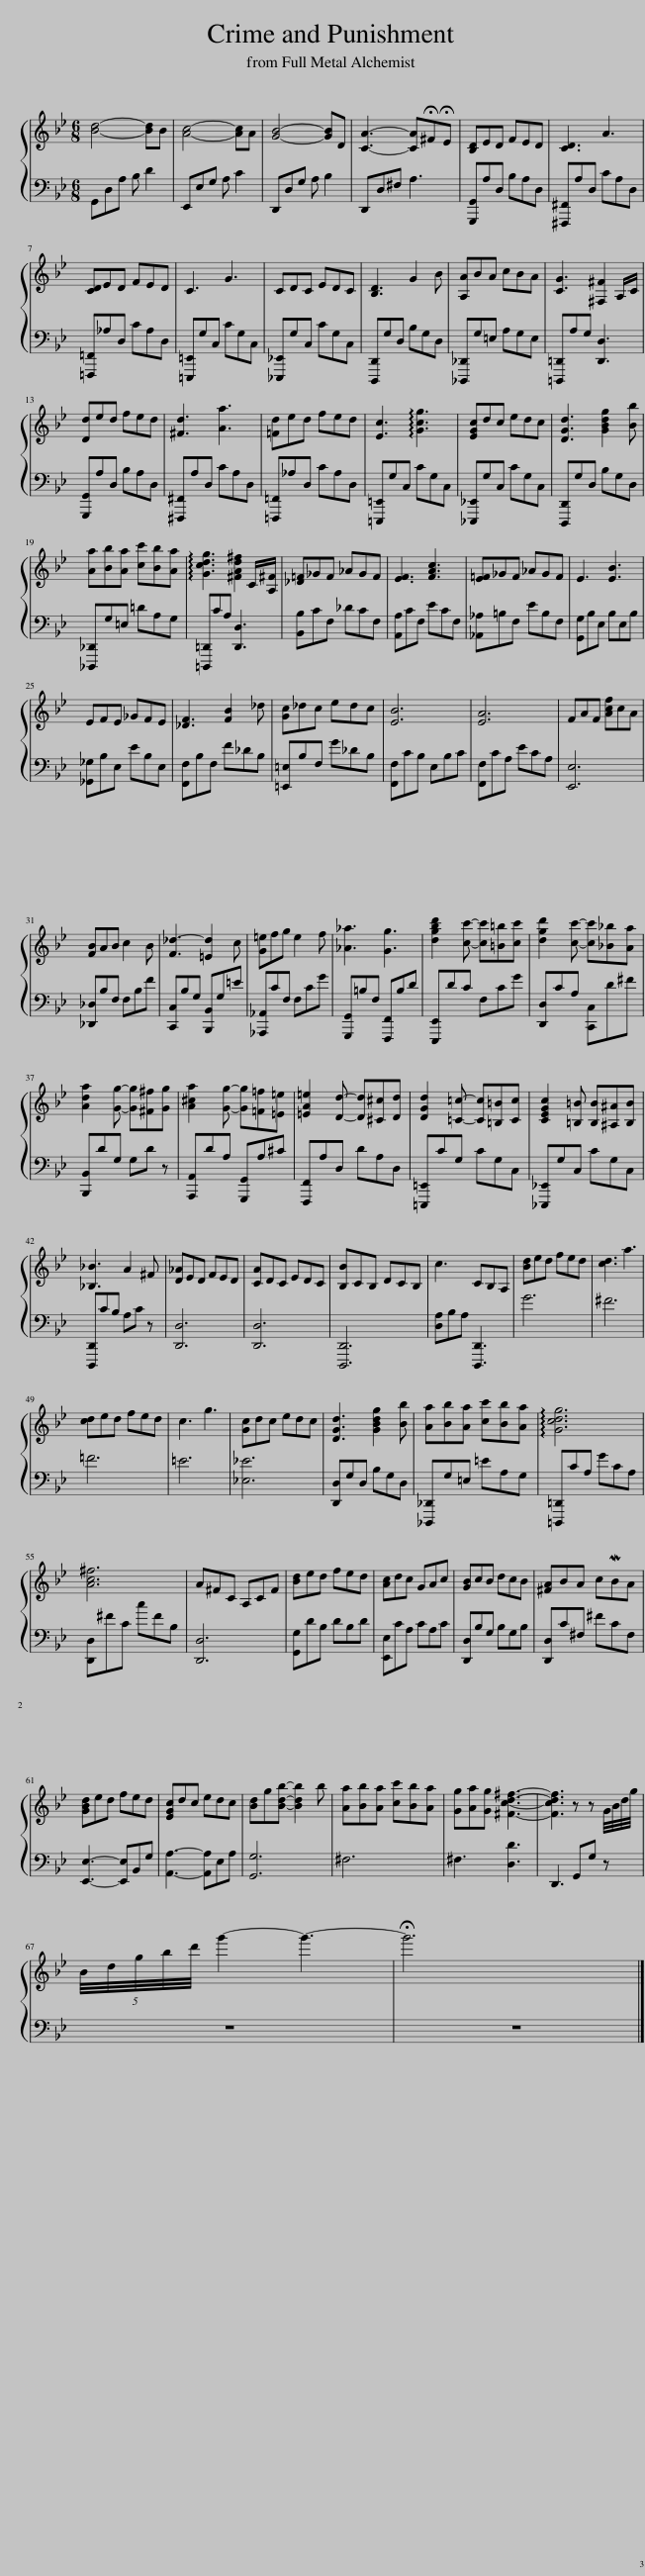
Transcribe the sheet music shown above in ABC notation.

X:1
%%score { 1 | 2 }
L:1/8
M:6/8
I:linebreak $
K:Bb
V:1 treble
V:2 bass
V:1
 [Bd]4- [Bd]B | [Ac]4- [Ac]A | [GB]4- [GB]D | [CA]3- [CA]!fermata!^F!fermata!E | [B,D]ED FED | %5
 [CD]3 A3 |$ [CD]ED FED | C3 G3 | CDC EDC | [B,D]3 G2 B | %10
 [A,A]BA cBA | [CG]3 [^F,^F]2 A,/C/ |$ [Dd]ed fed | [^Fd]3 [Aa]3 | [=Fd]ed fed | %15
 [Ec]3 !arpeggio![Gcg]3 | [EGc]dc edc | [DGd]3 [GBdg]2 [Bb] |$ [Aa][Bb][Aa] [cc'][Bb][Aa] | !arpeggio![Gcdg]3 [^FAd^f]2 C/[A,^F]/ | %20
 [_D=F]_GF _AGF | [EF]3 [FAc]3 | [E=F]_GF _AGF | E3 [EB]3 |$ EFE _GFE | %25
 [_DF]3 [FB]2 _d | [Gc]_dc edc | [EB]6 | [EA]6 | FAF [Acf]cA |$ %30
 [FB]AB c2 B | [F_d-]3 [=Ed]2 c | [G=e]fg e2 f | [_A_a]3 [Gg]3 | [dgbd']2 [cc']- [cc'][=B=b][cc'] | %35
 [dgd']2 [cc']- [cc'][_B_b][Aa] |$ [Ada]2 [Gg]- [Gg][^F^f][Gg] | [A^ca]2 [Gg]- [Gg][=F=f][=E=e] | [=EA=e]2 [Dd]- [Dd][^C^c][Dd] | [DGd]2 [=C=c]- [Cc][=B,=B][Cc] | %40
 [CEGc]2 [=B,=B] [B,B][^A,^A][B,B] |$ [_B,_B]3 A2 ^F | [D_A]ED FED | [CA]DC EDC | [B,B]CB, DCB, | %45
 c3 CB,A, | [Bd]ed fed | [cd]3 a3 |$ [cd]ed fed | c3 g3 | %50
 [Gc]dc edc | [DGd]3 [GBdg]2 [Bb] | [Aa][Bb][Aa] [cc'][Bb][Aa] | !arpeggio![Gcdg]6 |$ [Ac^f]6 | %55
 A^FC A,CF | [Bd]ed fed | [Ac]dc GAc | [GB]cB dcB | [^FA]BA cMBA |$ %60
 [GBd]ed fed | [EGc]dc edc | [Bd]g[Bdb]- [Bdb]2 b | [Aa][Bb][Aa] [cc'][Bb][Aa] | [Gg][Aa][Gg] [^Fcd^f]3- | %65
 [Fcdf]3 z z G/4B/4d/4g/4 |$ (5:4:5B/4d/4g/4b/4d'/4 g'2- g'3- | !fermata!g'6 |] %68
V:2
 G,,D,A, B, D2 | E,,E,G, A, C2 | D,,D,G, A, B,2 | D,,D,^F, A,3 | [G,,,G,,]A,D, B,A,D, | %5
 [^F,,,^F,,]A,D, CA,D, |$ [=F,,,=F,,]_A,D, CA,D, | [=E,,,=E,,]G,C, CG,C, | [_E,,,_E,,]G,C, CG,C, | [D,,,D,,]G,D, B,G,D, | %10
 [_D,,,_D,,]G,=E, A,G,E, | [=D,,,=D,,]A,G, [D,,D,]3 |$ [G,,,G,,]A,D, B,A,D, | [^F,,,^F,,]A,D, CA,D, | [=F,,,=F,,]_A,D, CA,D, | %15
 [=E,,,=E,,]G,C, CG,C, | [_E,,,_E,,]G,C, CG,C, | [D,,,D,,]G,D, B,G,D, |$ [_D,,,_D,,]G,=E, =DA,G, | [=D,,,=D,,]CA, [D,,D,]3 | %20
 [B,,B,]CF, _DCF, | [A,,A,]CF, ECF, | [_A,,_A,]=B,F, EB,F, | [G,,G,]B,E, B,E,B, |$ [_G,,_G,]B,E, EB,E, | %25
 [F,,F,]B,F, F_DB, | [=E,,=E,]B,F, G_DB, | [F,,F,]CB, E,B,C | [F,,F,]CA, ECA, | [E,,E,]6 |$ %30
 [_D,,_D,]B,F, F,B,F | [C,,C,]B,G, [B,,,B,,]G,=E | [_A,,,_A,,]CF, F,CG | [G,,,G,,]=B,F, [F,,,F,,]B,D | [E,,,E,,]DC F,CG | %35
 [D,,D,]CA, [C,,C,]D^F |$ [B,,,B,,]DG, G,D z | [A,,,A,,]DA, [G,,,G,,]A,^C | [F,,,F,,]A,D, DA,D, | [=E,,,=E,,]CG, CG,C, | %40
 [_E,,,_E,,]G,C, CG,C, |$ [D,,,D,,]CB, A,C z | [D,,D,]6 | [D,,D,]6 | [D,,,D,,]6 | %45
 [D,A,]B,A, [D,,,D,,]3 | G6 | ^F6 |$ =F6 | =E6 | %50
 [_E,_E]6 | [D,,D,]G,D, B,G,D, | [_D,,,_D,,]G,=E, =EA,G, | [=D,,,=D,,]CA, GCA, |$ [D,,D,]^FC cFB, | %55
 [D,,D,]6 | [G,,G,]DB, DB,D | [E,,E,]CA, CA,C | [D,,D,]B,G, B,G,B, | [D,,D,]C^F, ^FCF, |$ %60
 [E,,E,]3- [E,,E,]B,,G, | [A,,A,]3- [A,,A,]E,A, | [G,,G,]6 | ^F,6 | ^F,3 [D,D]3 | %65
 D,,3 G,,G, z |$ z6 | z6 |] %68
